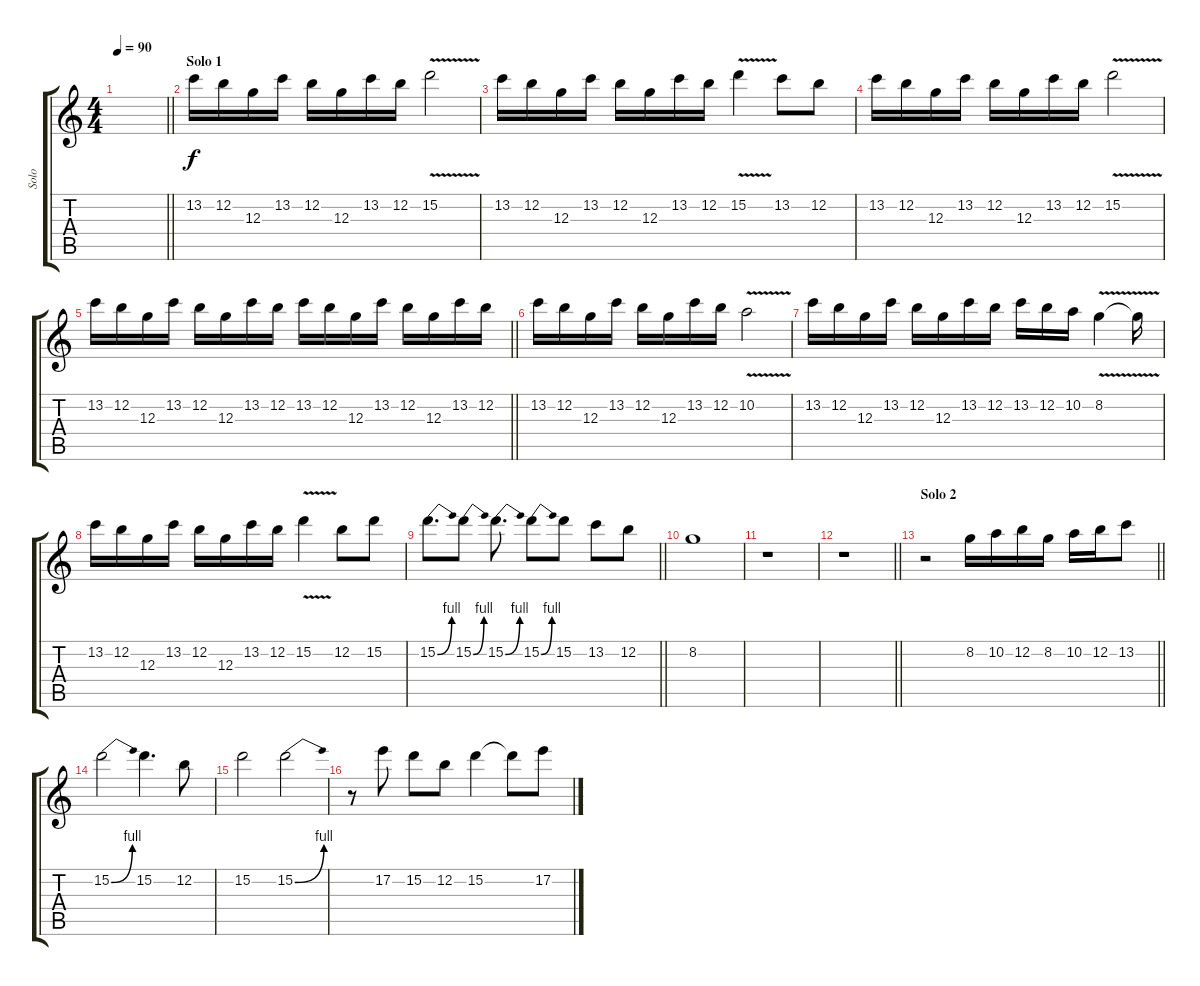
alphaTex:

\track ("Solo" "Solo") {instrument distortionguitar}
\staff {score tabs}
\tuning (E4 B3 G3 D3 A2 E2) {hide}
\ts (4 4)
\tempo 90
\clef g2
\barLineRight lightlight
\ks c
|
\section ("" "Solo 1")
13.2.16 12.2.16 12.3.16 13.2.16 12.2.16 12.3.16 13.2.16 12.2.16 15.2{v}.2 |
13.2.16 12.2.16 12.3.16 13.2.16 12.2.16 12.3.16 13.2.16 12.2.16 15.2{v}.4 13.2.8 12.2.8 |
13.2.16 12.2.16 12.3.16 13.2.16 12.2.16 12.3.16 13.2.16 12.2.16 15.2{v}.2 |
\barLineRight lightlight
13.2.16 12.2.16 12.3.16 13.2.16 12.2.16 12.3.16 13.2.16 12.2.16 13.2.16 12.2.16 12.3.16 13.2.16 12.2.16 12.3.16 13.2.16 12.2.16 |
13.2.16 12.2.16 12.3.16 13.2.16 12.2.16 12.3.16 13.2.16 12.2.16 10.2{v}.2 |
13.2.16 12.2.16 12.3.16 13.2.16 12.2.16 12.3.16 13.2.16 12.2.16 13.2.16 12.2.16 10.2.16 8.2{v}.4 8.2{t}.16 |
13.2.16 12.2.16 12.3.16 13.2.16 12.2.16 12.3.16 13.2.16 12.2.16 15.2{v}.4 12.2.8 15.2.8 |
\barLineRight lightlight
15.2{be (bend 0 0 60 4)}.8{d} 15.2{be (bend 0 0 60 4)}.8 15.2{be (bend 0 0 60 4)}.8{d} 15.2{be (bend 0 0 60 4)}.8 15.2.8 13.2.8 12.2.8 |
8.2.1{volume 1} |
r.1 |
\barLineRight lightlight
r.1{volume 16} |
\section ("" "Solo 2")
\barLineRight lightlight
r.2 8.2.16 10.2.16 12.2.16 8.2.16 10.2.16 12.2.16 13.2.8 |
15.2{be (bend 0 0 60 4)}.2 15.2.4{d} 12.2.8 |
15.2.2 15.2{be (bend 0 0 60 4)}.2 |
r.8 17.2.8 15.2.8 12.2.8 15.2.4 15.2{t}.8 17.2.8
